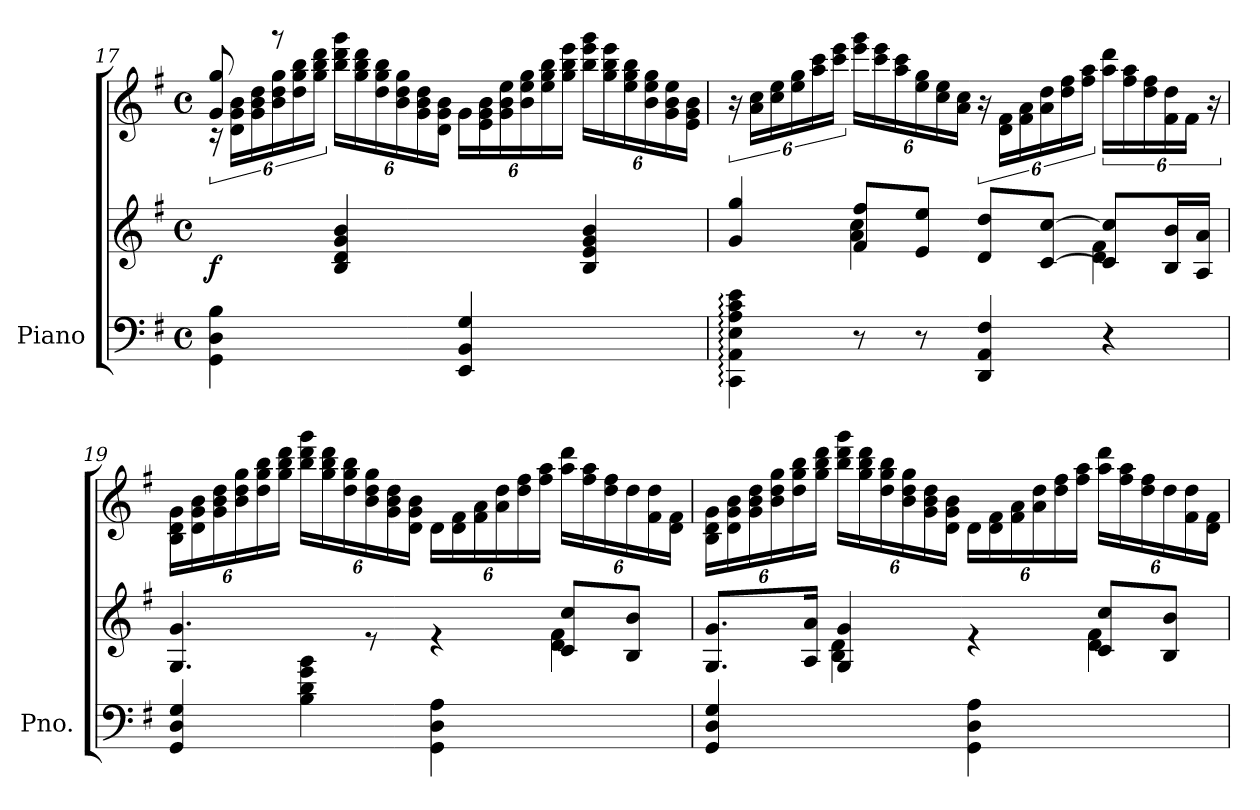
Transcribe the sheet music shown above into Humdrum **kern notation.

**kern	**kern	**kern	**dynam
*part1	*part1	*part1	*part1
*staff3	*staff2	*staff1	*staff1/2/3
*I"Piano	*	*	*
*I'Pno.	*	*	*
*clefF4	*clefG2	*clefG2	*
*k[f#]	*k[f#]	*k[f#]	*
*M4/4	*M4/4	*M4/4	*
*met(c)	*met(c)	*met(c)	*
=17	=17	=17	=17
*	*	*^	*
!	!	!	!	!LO:DY:b=2
4GG\ 4D\ 4B\	4ryy	8g/ 8gg/	24r	f
.	.	.	24d\ 24g\ 24b\LL	.
.	.	.	24g\ 24b\ 24dd\	.
.	.	8r	24b\ 24dd\ 24gg\	.
.	.	.	24dd\ 24gg\ 24bb\	.
.	.	.	24gg\ 24bb\ 24ddd\JJ	.
*	*	*	*Xbrackettup	*
4ryy	4B/ 4d/ 4g/ 4b/	4ryy	24bb\ 24ddd\ 24ggg\LL	.
.	.	.	24gg\ 24bb\ 24ddd\	.
.	.	.	24dd\ 24gg\ 24bb\	.
.	.	.	24b\ 24dd\ 24gg\	.
.	.	.	24g\ 24b\ 24dd\	.
.	.	.	24d\ 24g\ 24b\JJ	.
4EE/ 4BB/ 4G/	4ryy	2ryy	24g\LL	.
.	.	.	24e\ 24g\ 24b\	.
.	.	.	24g\ 24b\ 24ee\	.
.	.	.	24b\ 24ee\ 24gg\	.
.	.	.	24ee\ 24gg\ 24bb\	.
.	.	.	24gg\ 24bb\ 24eee\JJ	.
4ryy	4B/ 4e/ 4g/ 4b/	.	24bb\ 24eee\ 24ggg\LL	.
.	.	.	24gg\ 24bb\ 24eee\	.
.	.	.	24ee\ 24gg\ 24bb\	.
.	.	.	24b\ 24ee\ 24gg\	.
.	.	.	24g\ 24b\ 24ee\	.
.	.	.	24e\ 24g\ 24b\JJ	.
*	*	*v	*v	*
!!LO:PB:g=z
=18	=18	=18	=18
*	*^	*	*
*	*	*	*brackettup	*
*	*	*	*^	*
!	!	!	!	!	!LO:DY:b=2
!	!	!	!	!	!LO:DY:n=1:a
*	*	*	*v	*v	*
4CC\: 4AA\: 4E\: 4A\: 4c\: 4e\:	4g/ 4gg/	4ryy	24r	other-dynamics mf
.	.	.	24a\ 24cc\LL	.
.	.	.	24cc\ 24ee\	.
.	.	.	24ee\ 24gg\	.
.	.	.	24aa\ 24ccc\	.
.	.	.	24ccc\ 24eee\JJ	.
*	*	*	*Xbrackettup	*
8r	8f#/ 8ff#/L	4a\ 4cc\	24eee\ 24ggg\LL	.
.	.	.	24ccc\ 24eee\	.
.	.	.	24aa\ 24ccc\	.
8r	8e/ 8ee/J	.	24ee\ 24gg\	.
.	.	.	24cc\ 24ee\	.
.	.	.	24a\ 24cc\JJ	.
*	*	*	*brackettup	*
4DD/ 4AA/ 4F#/	8d/ 8dd/L	4ryy	24r	.
.	.	.	24d\ 24f#\LL	.
.	.	.	24f#\ 24a\	.
.	[8c/ [8cc/J	.	24a\ 24dd\	.
.	.	.	24dd\ 24ff#\	.
.	.	.	24ff#\ 24aa\JJ	.
4r	8c/] 8cc/]L	4d\ 4f#\	24aa\ 24ddd\LL	.
.	.	.	24ff#\ 24aa\	.
.	.	.	24dd\ 24ff#\	.
.	16B/ 16b/L	.	24f#\ 24dd\	.
.	.	.	24f#\JJ	.
.	16A/ 16a/JJ	.	.	.
.	.	.	24r	.
=19	=19	=19	=19	=19
*	*	*	*Xbrackettup	*
4GG/ 4D/ 4G/	4.G/ 4.g/	2.ryy	24B\ 24d\ 24g\LL	.
.	.	.	24d\ 24g\ 24b\	.
.	.	.	24g\ 24b\ 24dd\	.
.	.	.	24b\ 24dd\ 24gg\	.
.	.	.	24dd\ 24gg\ 24bb\	.
.	.	.	24gg\ 24bb\ 24ddd\JJ	.
4B\ 4d\ 4g\ 4b\	.	.	24bb\ 24ddd\ 24ggg\LL	.
.	.	.	24gg\ 24bb\ 24ddd\	.
.	.	.	24dd\ 24gg\ 24bb\	.
.	8re	.	24b\ 24dd\ 24gg\	.
.	.	.	24g\ 24b\ 24dd\	.
.	.	.	24d\ 24g\ 24b\JJ	.
4GG\ 4D\ 4A\	4re	.	24d\LL	.
.	.	.	24d\ 24f#\	.
.	.	.	24f#\ 24a\	.
.	.	.	24a\ 24dd\	.
.	.	.	24dd\ 24ff#\	.
.	.	.	24ff#\ 24aa\JJ	.
4ryy	8c/ 8cc/L	4d\ 4f#\	24aa\ 24ddd\LL	.
.	.	.	24ff#\ 24aa\	.
.	.	.	24dd\ 24ff#\	.
.	8B/ 8b/J	.	24dd\	.
.	.	.	24f#\ 24dd\	.
.	.	.	24d\ 24f#\JJ	.
!!LO:LB:g=z
=20	=20	=20	=20	=20
4GG/ 4D/ 4G/	8.G/ 8.g/L	4ryy	24B\ 24d\ 24g\LL	.
.	.	.	24d\ 24g\ 24b\	.
.	.	.	24g\ 24b\ 24dd\	.
.	.	.	24b\ 24dd\ 24gg\	.
.	.	.	24dd\ 24gg\ 24bb\	.
.	16A/ 16a/Jk	.	.	.
.	.	.	24gg\ 24bb\ 24ddd\JJ	.
4ryy	4G/ 4g/	4B\ 4d\	24bb\ 24ddd\ 24ggg\LL	.
.	.	.	24gg\ 24bb\ 24ddd\	.
.	.	.	24dd\ 24gg\ 24bb\	.
.	.	.	24b\ 24dd\ 24gg\	.
.	.	.	24g\ 24b\ 24dd\	.
.	.	.	24d\ 24g\ 24b\JJ	.
4GG\ 4D\ 4A\	4re	4ryy	24d\LL	.
.	.	.	24d\ 24f#\	.
.	.	.	24f#\ 24a\	.
.	.	.	24a\ 24dd\	.
.	.	.	24dd\ 24ff#\	.
.	.	.	24ff#\ 24aa\JJ	.
4ryy	8c/ 8cc/L	4d\ 4f#\	24aa\ 24ddd\LL	.
.	.	.	24ff#\ 24aa\	.
.	.	.	24dd\ 24ff#\	.
.	8B/ 8b/J	.	24dd\	.
.	.	.	24f#\ 24dd\	.
.	.	.	24d\ 24f#\JJ	.
*	*v	*v	*	*
=	=	=	=
*-	*-	*-	*-
